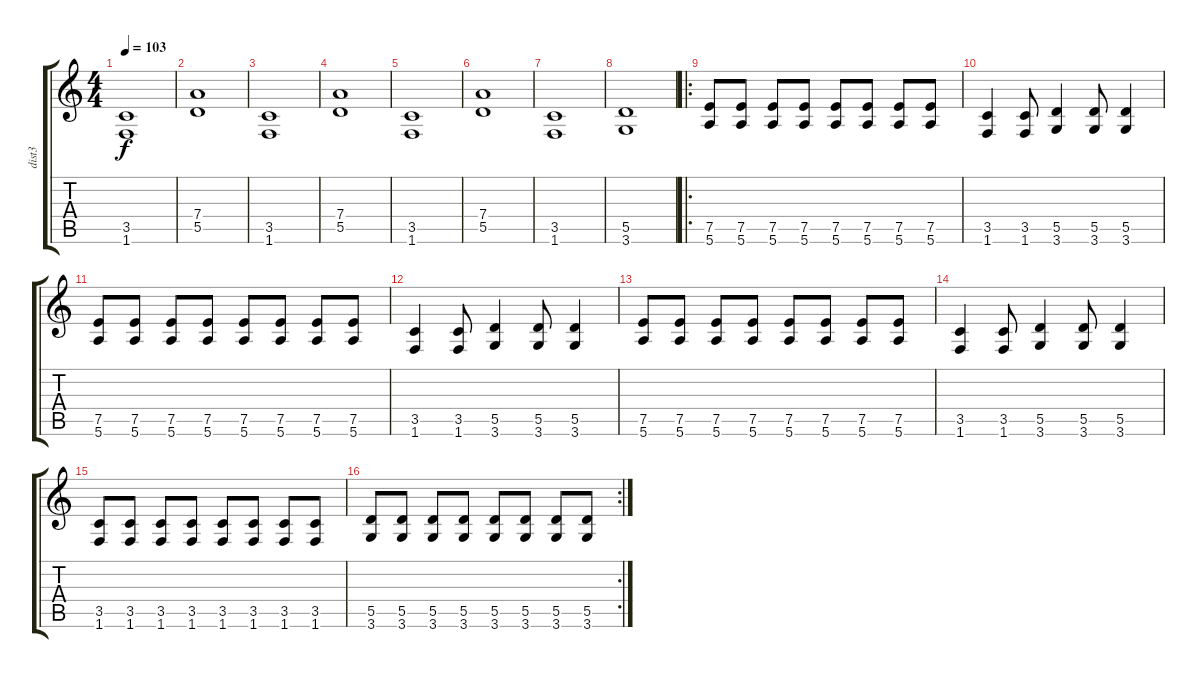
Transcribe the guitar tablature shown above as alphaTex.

\track ("dist3" "dist3") {instrument distortionguitar}
\staff {score tabs}
\tuning (E4 B3 G3 D3 A2 E2) {hide}
\ts (4 4)
\tempo 103
\clef g2
\ks c
(3.5 1.6).1{dy f} |
(7.4 5.5).1 |
(3.5 1.6).1 |
(7.4 5.5).1 |
(3.5 1.6).1 |
(7.4 5.5).1 |
(3.5 1.6).1 |
(5.5 3.6).1 |
\ro
(7.5 5.6).8 (7.5 5.6).8 (7.5 5.6).8 (7.5 5.6).8 (7.5 5.6).8 (7.5 5.6).8 (7.5 5.6).8 (7.5 5.6).8 |
(3.5 1.6).4 (3.5 1.6).8 (5.5 3.6).4 (5.5 3.6).8 (5.5 3.6).4 |
(7.5 5.6).8 (7.5 5.6).8 (7.5 5.6).8 (7.5 5.6).8 (7.5 5.6).8 (7.5 5.6).8 (7.5 5.6).8 (7.5 5.6).8 |
(3.5 1.6).4 (3.5 1.6).8 (5.5 3.6).4 (5.5 3.6).8 (5.5 3.6).4 |
(7.5 5.6).8 (7.5 5.6).8 (7.5 5.6).8 (7.5 5.6).8 (7.5 5.6).8 (7.5 5.6).8 (7.5 5.6).8 (7.5 5.6).8 |
(3.5 1.6).4 (3.5 1.6).8 (5.5 3.6).4 (5.5 3.6).8 (5.5 3.6).4 |
(3.5 1.6).8 (3.5 1.6).8 (3.5 1.6).8 (3.5 1.6).8 (3.5 1.6).8 (3.5 1.6).8 (3.5 1.6).8 (3.5 1.6).8 |
\rc 2
(5.5 3.6).8 (5.5 3.6).8 (5.5 3.6).8 (5.5 3.6).8 (5.5 3.6).8 (5.5 3.6).8 (5.5 3.6).8 (5.5 3.6).8
